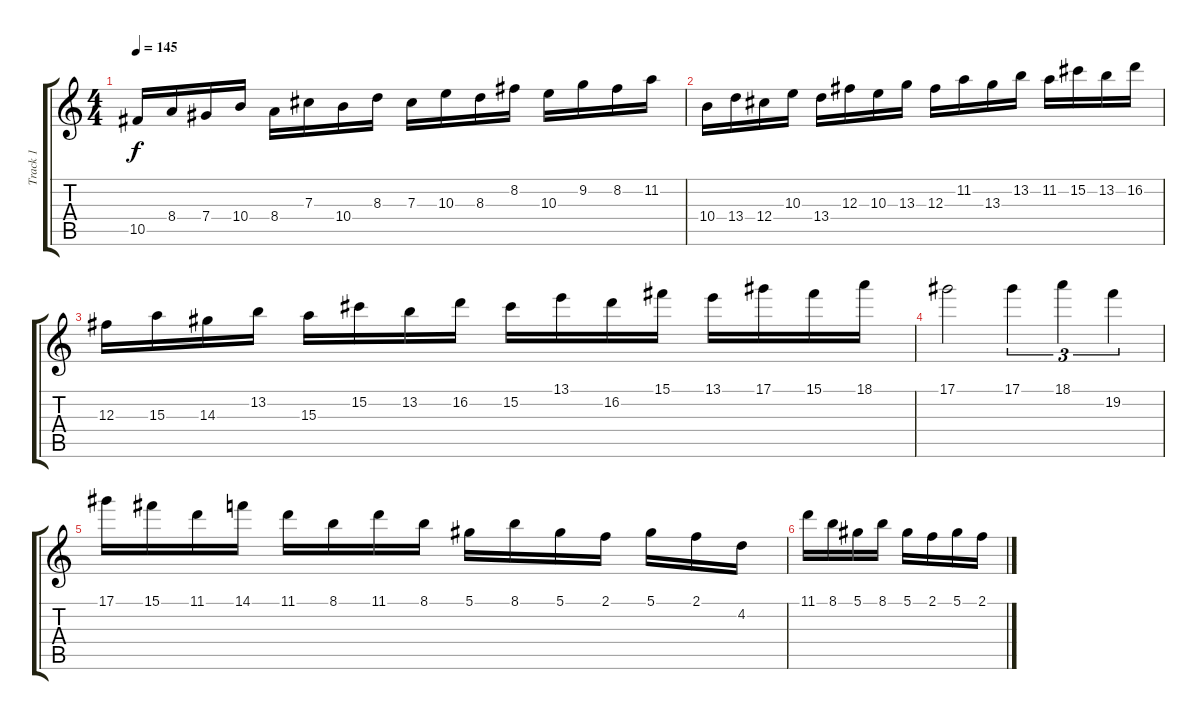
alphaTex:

\track ("Track 1" "Track 1") {instrument distortionguitar}
\staff {score tabs}
\tuning (Eb4 Bb3 Gb3 Db3 Ab2 Eb2) {hide}
\ts (4 4)
\tempo 145
\clef g2
\ks c
10.5.16{dy f} 8.4.16 7.4.16 10.4.16 8.4.16 7.3.16 10.4.16 8.3.16 7.3.16 10.3.16 8.3.16 8.2.16 10.3.16 9.2.16 8.2.16 11.2.16 |
10.4.16 13.4.16 12.4.16 10.3.16 13.4.16 12.3.16 10.3.16 13.3.16 12.3.16 11.2.16 13.3.16 13.2.16 11.2.16 15.2.16 13.2.16 16.2.16 |
12.3.16 15.3.16 14.3.16 13.2.16 15.3.16 15.2.16 13.2.16 16.2.16 15.2.16 13.1.16 16.2.16 15.1.16 13.1.16 17.1.16 15.1.16 18.1.16 |
17.1.2 17.1.4{tu (3 2)} 18.1.4{tu (3 2)} 19.2.4{tu (3 2)} |
17.1.16 15.1.16 11.1.16 14.1.16 11.1.16 8.1.16 11.1.16 8.1.16 5.1.16 8.1.16 5.1.16 2.1.16 5.1.16 2.1.16 4.2.16 |
11.1.16 8.1.16 5.1.16 8.1.16 5.1.16 2.1.16 5.1.16 2.1.16
